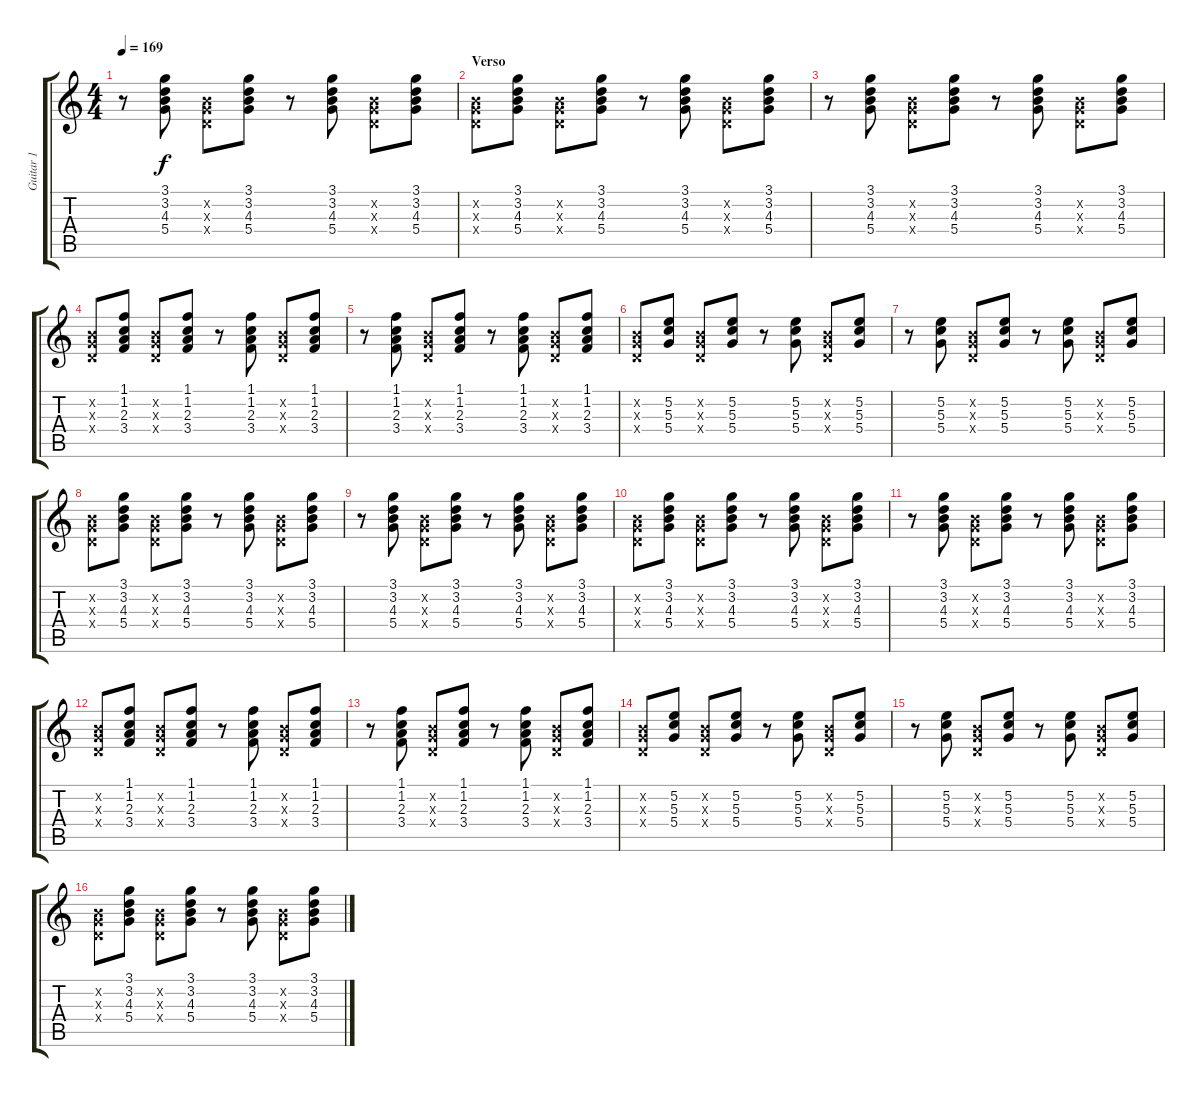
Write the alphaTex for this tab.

\track ("Guitar 1" "Guitar 1") {instrument electricguitarclean}
\staff {score tabs}
\tuning (E4 B3 G3 D3 A2 E2) {hide}
\ts (4 4)
\tempo 169
\clef g2
\ks c
r.8{dy f} (3.1 3.2 4.3 5.4).8 (0.2{x} 0.3{x} 0.4{x}).8 (3.1 3.2 4.3 5.4).8 r.8 (3.1 3.2 4.3 5.4).8 (0.2{x} 0.3{x} 0.4{x}).8 (3.1 3.2 4.3 5.4).8 |
\section ("" "Verso")
(0.2{x} 0.3{x} 0.4{x}).8 (3.1 3.2 4.3 5.4).8 (0.2{x} 0.3{x} 0.4{x}).8 (3.1 3.2 4.3 5.4).8 r.8 (3.1 3.2 4.3 5.4).8 (0.2{x} 0.3{x} 0.4{x}).8 (3.1 3.2 4.3 5.4).8 |
r.8 (3.1 3.2 4.3 5.4).8 (0.2{x} 0.3{x} 0.4{x}).8 (3.1 3.2 4.3 5.4).8 r.8 (3.1 3.2 4.3 5.4).8 (0.2{x} 0.3{x} 0.4{x}).8 (3.1 3.2 4.3 5.4).8 |
(0.2{x} 0.3{x} 0.4{x}).8 (1.1 1.2 2.3 3.4).8 (0.2{x} 0.3{x} 0.4{x}).8 (1.1 1.2 2.3 3.4).8 r.8 (1.1 1.2 2.3 3.4).8 (0.2{x} 0.3{x} 0.4{x}).8 (1.1 1.2 2.3 3.4).8 |
r.8 (1.1 1.2 2.3 3.4).8 (0.2{x} 0.3{x} 0.4{x}).8 (1.1 1.2 2.3 3.4).8 r.8 (1.1 1.2 2.3 3.4).8 (0.2{x} 0.3{x} 0.4{x}).8 (1.1 1.2 2.3 3.4).8 |
(0.2{x} 0.3{x} 0.4{x}).8 (5.2 5.3 5.4).8 (0.2{x} 0.3{x} 0.4{x}).8 (5.2 5.3 5.4).8 r.8 (5.2 5.3 5.4).8 (0.2{x} 0.3{x} 0.4{x}).8 (5.2 5.3 5.4).8 |
r.8 (5.2 5.3 5.4).8 (0.2{x} 0.3{x} 0.4{x}).8 (5.2 5.3 5.4).8 r.8 (5.2 5.3 5.4).8 (0.2{x} 0.3{x} 0.4{x}).8 (5.2 5.3 5.4).8 |
(0.2{x} 0.3{x} 0.4{x}).8 (3.1 3.2 4.3 5.4).8 (0.2{x} 0.3{x} 0.4{x}).8 (3.1 3.2 4.3 5.4).8 r.8 (3.1 3.2 4.3 5.4).8 (0.2{x} 0.3{x} 0.4{x}).8 (3.1 3.2 4.3 5.4).8 |
r.8 (3.1 3.2 4.3 5.4).8 (0.2{x} 0.3{x} 0.4{x}).8 (3.1 3.2 4.3 5.4).8 r.8 (3.1 3.2 4.3 5.4).8 (0.2{x} 0.3{x} 0.4{x}).8 (3.1 3.2 4.3 5.4).8 |
(0.2{x} 0.3{x} 0.4{x}).8 (3.1 3.2 4.3 5.4).8 (0.2{x} 0.3{x} 0.4{x}).8 (3.1 3.2 4.3 5.4).8 r.8 (3.1 3.2 4.3 5.4).8 (0.2{x} 0.3{x} 0.4{x}).8 (3.1 3.2 4.3 5.4).8 |
r.8 (3.1 3.2 4.3 5.4).8 (0.2{x} 0.3{x} 0.4{x}).8 (3.1 3.2 4.3 5.4).8 r.8 (3.1 3.2 4.3 5.4).8 (0.2{x} 0.3{x} 0.4{x}).8 (3.1 3.2 4.3 5.4).8 |
(0.2{x} 0.3{x} 0.4{x}).8 (1.1 1.2 2.3 3.4).8 (0.2{x} 0.3{x} 0.4{x}).8 (1.1 1.2 2.3 3.4).8 r.8 (1.1 1.2 2.3 3.4).8 (0.2{x} 0.3{x} 0.4{x}).8 (1.1 1.2 2.3 3.4).8 |
r.8 (1.1 1.2 2.3 3.4).8 (0.2{x} 0.3{x} 0.4{x}).8 (1.1 1.2 2.3 3.4).8 r.8 (1.1 1.2 2.3 3.4).8 (0.2{x} 0.3{x} 0.4{x}).8 (1.1 1.2 2.3 3.4).8 |
(0.2{x} 0.3{x} 0.4{x}).8 (5.2 5.3 5.4).8 (0.2{x} 0.3{x} 0.4{x}).8 (5.2 5.3 5.4).8 r.8 (5.2 5.3 5.4).8 (0.2{x} 0.3{x} 0.4{x}).8 (5.2 5.3 5.4).8 |
r.8 (5.2 5.3 5.4).8 (0.2{x} 0.3{x} 0.4{x}).8 (5.2 5.3 5.4).8 r.8 (5.2 5.3 5.4).8 (0.2{x} 0.3{x} 0.4{x}).8 (5.2 5.3 5.4).8 |
(0.2{x} 0.3{x} 0.4{x}).8 (3.1 3.2 4.3 5.4).8 (0.2{x} 0.3{x} 0.4{x}).8 (3.1 3.2 4.3 5.4).8 r.8 (3.1 3.2 4.3 5.4).8 (0.2{x} 0.3{x} 0.4{x}).8 (3.1 3.2 4.3 5.4).8
